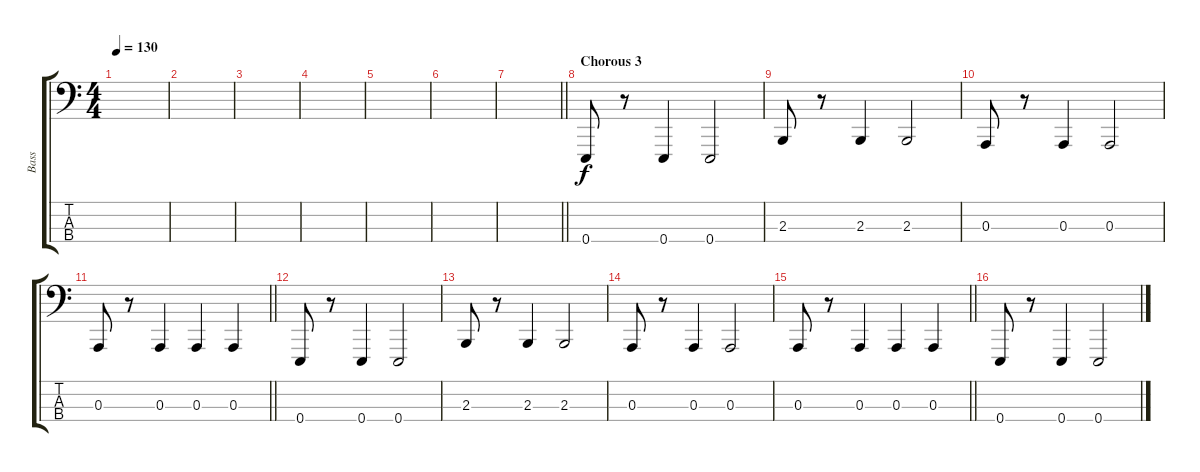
\track ("Bass" "Bass") {instrument drawbarorgan}
\staff {score tabs}
\tuning (G2 D2 A1 E1) {hide}
\ts (4 4)
\tempo 130
\clef f4
\ks c
|
|
|
|
|
|
\barLineRight lightlight
|
\section ("" "Chorous 3")
0.4.8 r.8 0.4.4 0.4.2 |
2.3.8 r.8 2.3.4 2.3.2 |
0.3.8 r.8 0.3.4 0.3.2 |
\barLineRight lightlight
0.3.8 r.8 0.3.4 0.3.4 0.3.4 |
0.4.8 r.8 0.4.4 0.4.2 |
2.3.8 r.8 2.3.4 2.3.2 |
0.3.8 r.8 0.3.4 0.3.2 |
\barLineRight lightlight
0.3.8 r.8 0.3.4 0.3.4 0.3.4 |
0.4.8 r.8 0.4.4 0.4.2
